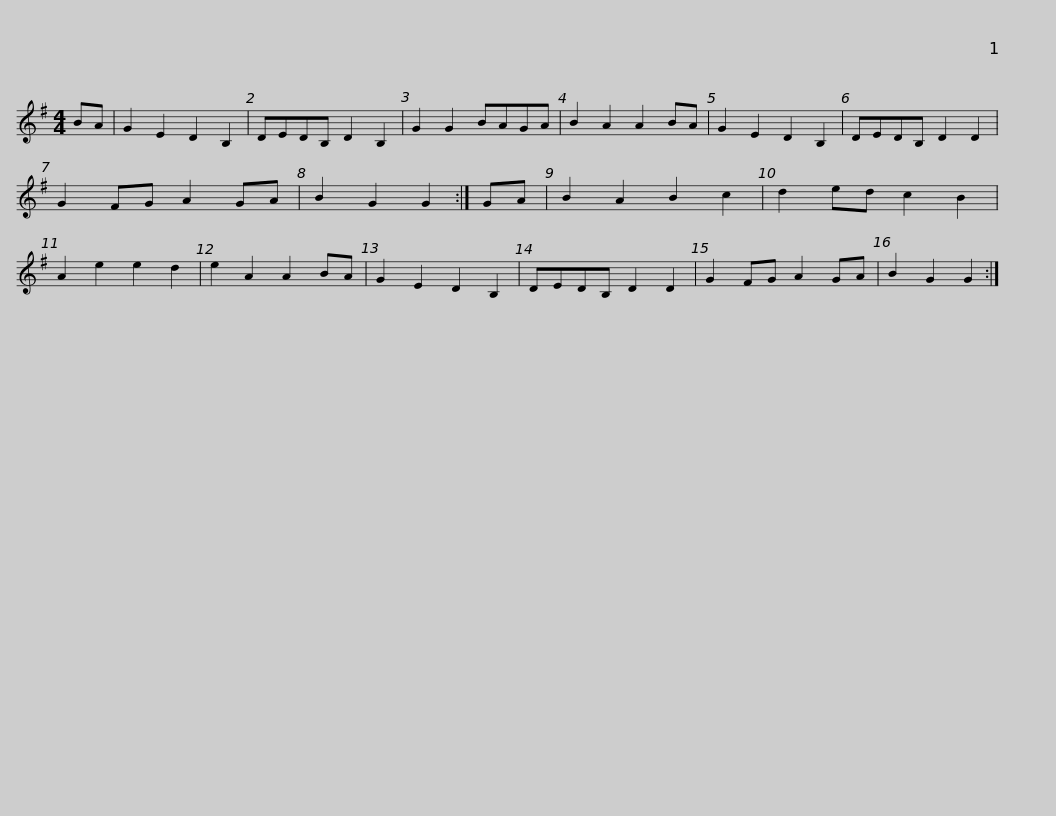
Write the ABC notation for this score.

X:1
L:1/8
M:4/4
I:linebreak $
K:G
V:1 treble
V:1
 BA | G2 E2 D2 B,2 | DEDB, D2 B,2 | G2 G2 BAGA | B2 A2 A2 BA | %5
 G2 E2 D2 B,2 | DEDB, D2 D2 | G2 FG A2 GA |$ B2 G2 G2 :| GA | %10
 B2 A2 B2 c2 | d2 ed c2 B2 | A2 e2 e2 d2 | e2 A2 A2 BA | G2 E2 D2 B,2 | %15
 DEDB, D2 D2 | G2 FG A2 GA |$ B2 G2 G2 :| %18
